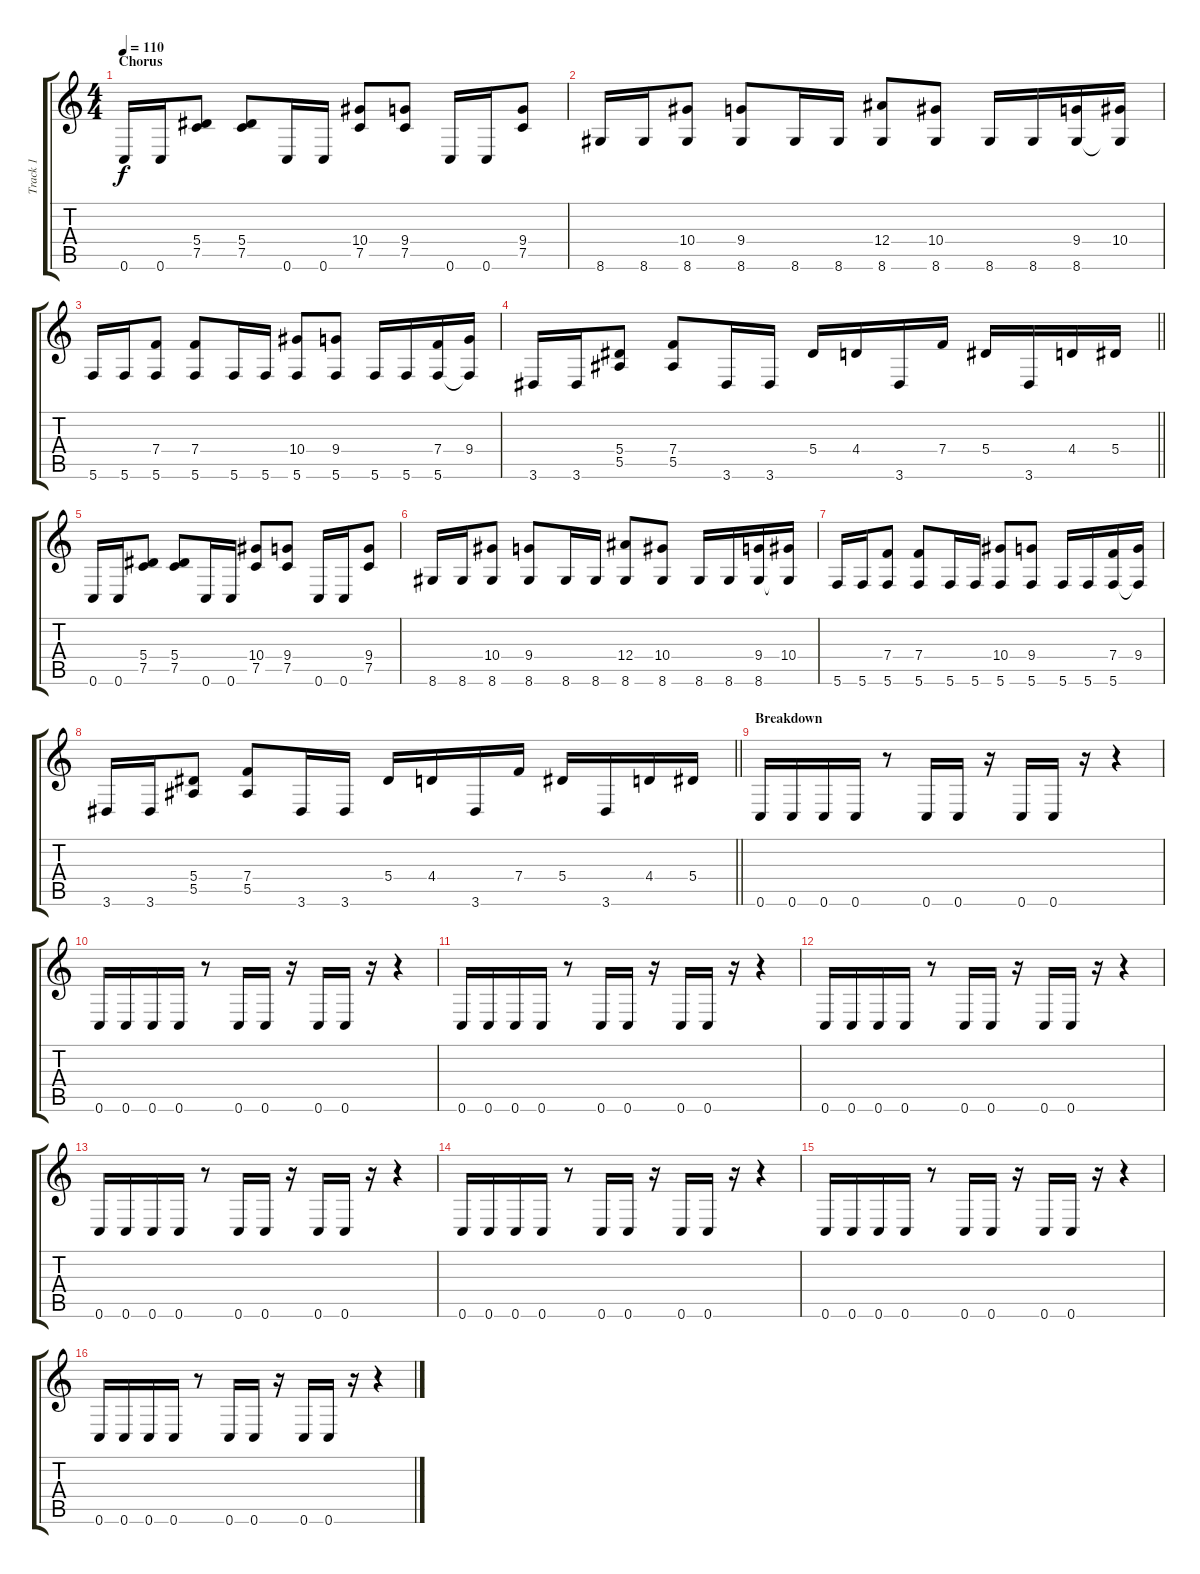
\track ("Track 1" "Track 1") {instrument distortionguitar}
\staff {score tabs}
\tuning (C4 G3 Eb3 Bb2 F2 C2) {hide}
\ts (4 4)
\section ("" "Chorus")
\tempo 110
\clef g2
\ks c
0.6.16{dy f} 0.6.16 (5.4 7.5).8 (5.4 7.5).8 0.6.16 0.6.16 (10.4 7.5).8 (9.4 7.5).8 0.6.16 0.6.16 (9.4 7.5).8 |
8.6.16 8.6.16 (10.4 8.6).8 (9.4 8.6).8 8.6.16 8.6.16 (12.4 8.6).8 (10.4 8.6).8 8.6.16 8.6.16 (9.4 8.6).16 (10.4 8.6{t}).16 |
5.6.16 5.6.16 (7.4 5.6).8 (7.4 5.6).8 5.6.16 5.6.16 (10.4 5.6).8 (9.4 5.6).8 5.6.16 5.6.16 (7.4 5.6).16 (9.4 5.6{t}).16 |
\barLineRight lightlight
3.6.16 3.6.16 (5.4 5.5).8 (7.4 5.5).8 3.6.16 3.6.16 5.4.16 4.4.16 3.6.16 7.4.16 5.4.16 3.6.16 4.4.16 5.4.16 |
0.6.16 0.6.16 (5.4 7.5).8 (5.4 7.5).8 0.6.16 0.6.16 (10.4 7.5).8 (9.4 7.5).8 0.6.16 0.6.16 (9.4 7.5).8 |
8.6.16 8.6.16 (10.4 8.6).8 (9.4 8.6).8 8.6.16 8.6.16 (12.4 8.6).8 (10.4 8.6).8 8.6.16 8.6.16 (9.4 8.6).16 (10.4 8.6{t}).16 |
5.6.16 5.6.16 (7.4 5.6).8 (7.4 5.6).8 5.6.16 5.6.16 (10.4 5.6).8 (9.4 5.6).8 5.6.16 5.6.16 (7.4 5.6).16 (9.4 5.6{t}).16 |
\barLineRight lightlight
3.6.16 3.6.16 (5.4 5.5).8 (7.4 5.5).8 3.6.16 3.6.16 5.4.16 4.4.16 3.6.16 7.4.16 5.4.16 3.6.16 4.4.16 5.4.16 |
\section ("" "Breakdown")
0.6.16 0.6.16 0.6.16 0.6.16 r.8 0.6.16 0.6.16 r.16 0.6.16 0.6.16 r.16 r.4 |
0.6.16 0.6.16 0.6.16 0.6.16 r.8 0.6.16 0.6.16 r.16 0.6.16 0.6.16 r.16 r.4 |
0.6.16 0.6.16 0.6.16 0.6.16 r.8 0.6.16 0.6.16 r.16 0.6.16 0.6.16 r.16 r.4 |
0.6.16 0.6.16 0.6.16 0.6.16 r.8 0.6.16 0.6.16 r.16 0.6.16 0.6.16 r.16 r.4 |
0.6.16 0.6.16 0.6.16 0.6.16 r.8 0.6.16 0.6.16 r.16 0.6.16 0.6.16 r.16 r.4 |
0.6.16 0.6.16 0.6.16 0.6.16 r.8 0.6.16 0.6.16 r.16 0.6.16 0.6.16 r.16 r.4 |
0.6.16 0.6.16 0.6.16 0.6.16 r.8 0.6.16 0.6.16 r.16 0.6.16 0.6.16 r.16 r.4 |
0.6.16 0.6.16 0.6.16 0.6.16 r.8 0.6.16 0.6.16 r.16 0.6.16 0.6.16 r.16 r.4
